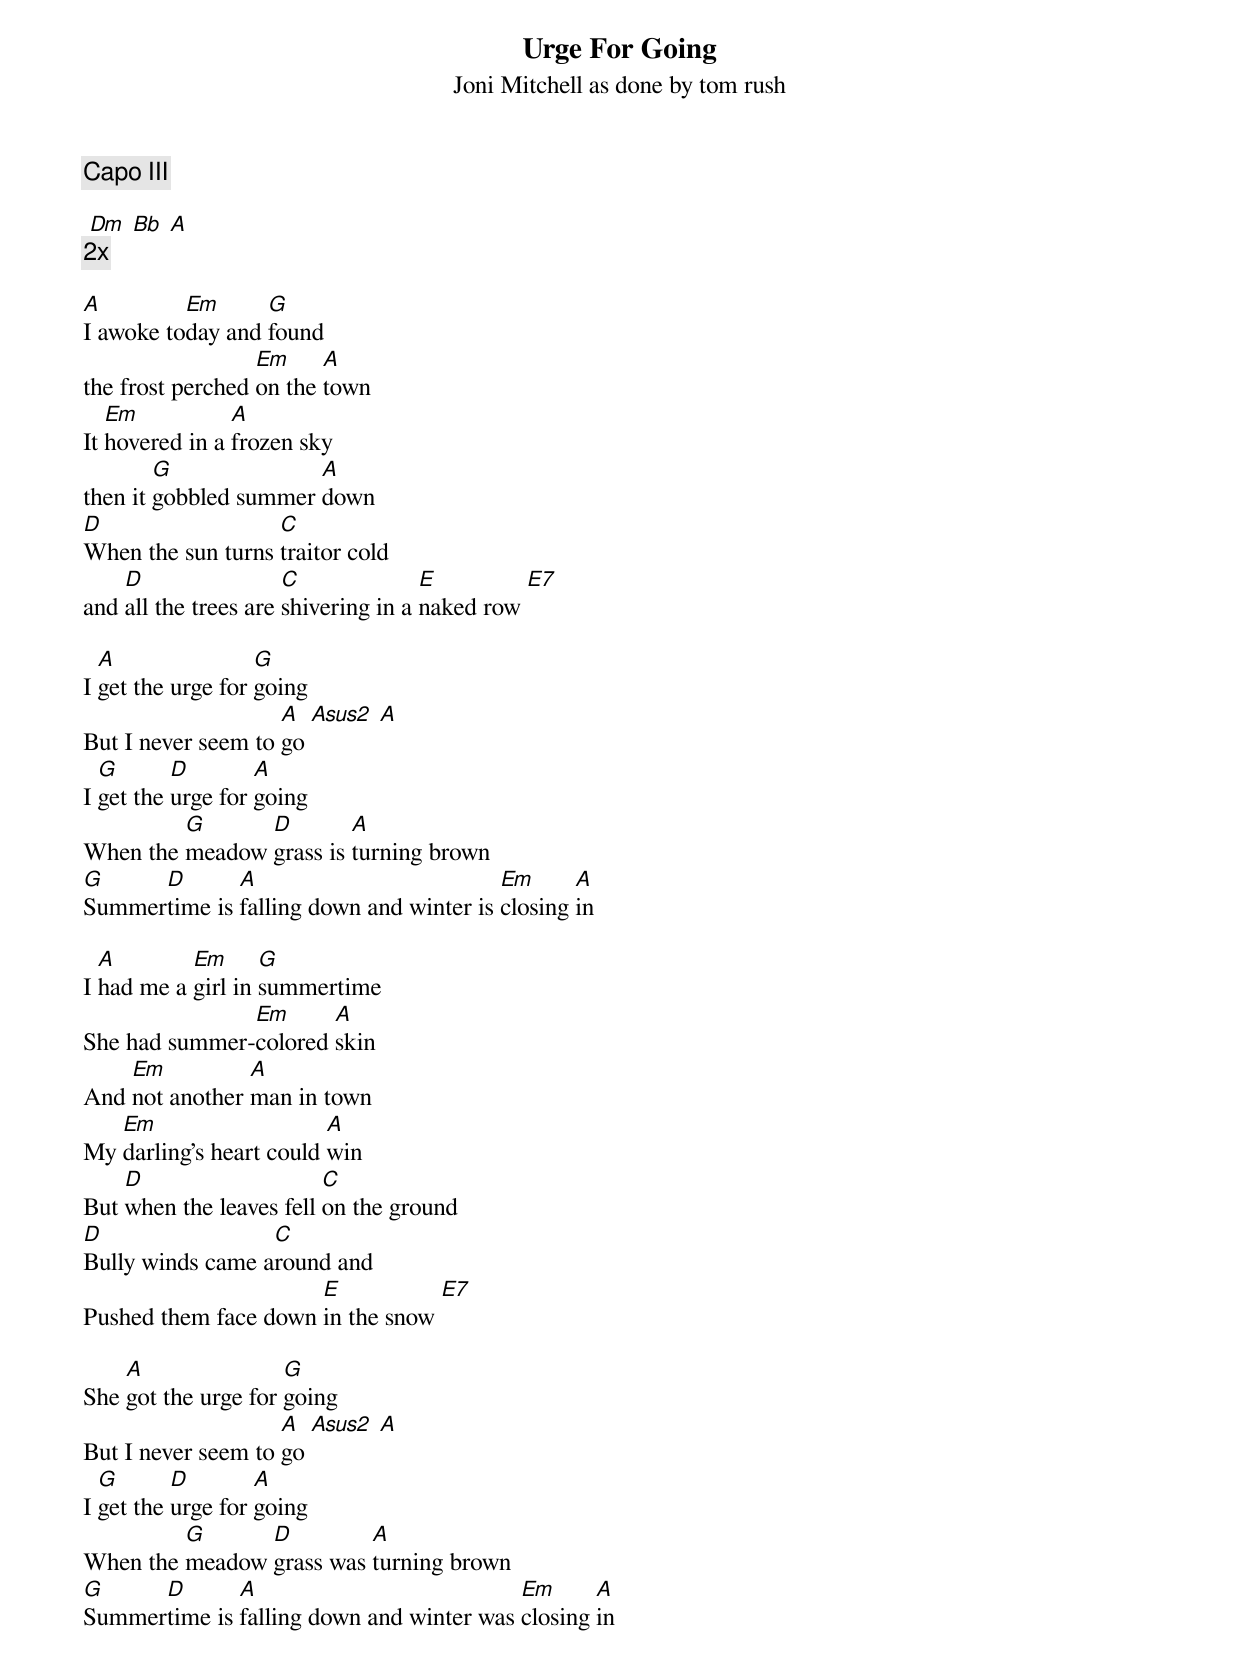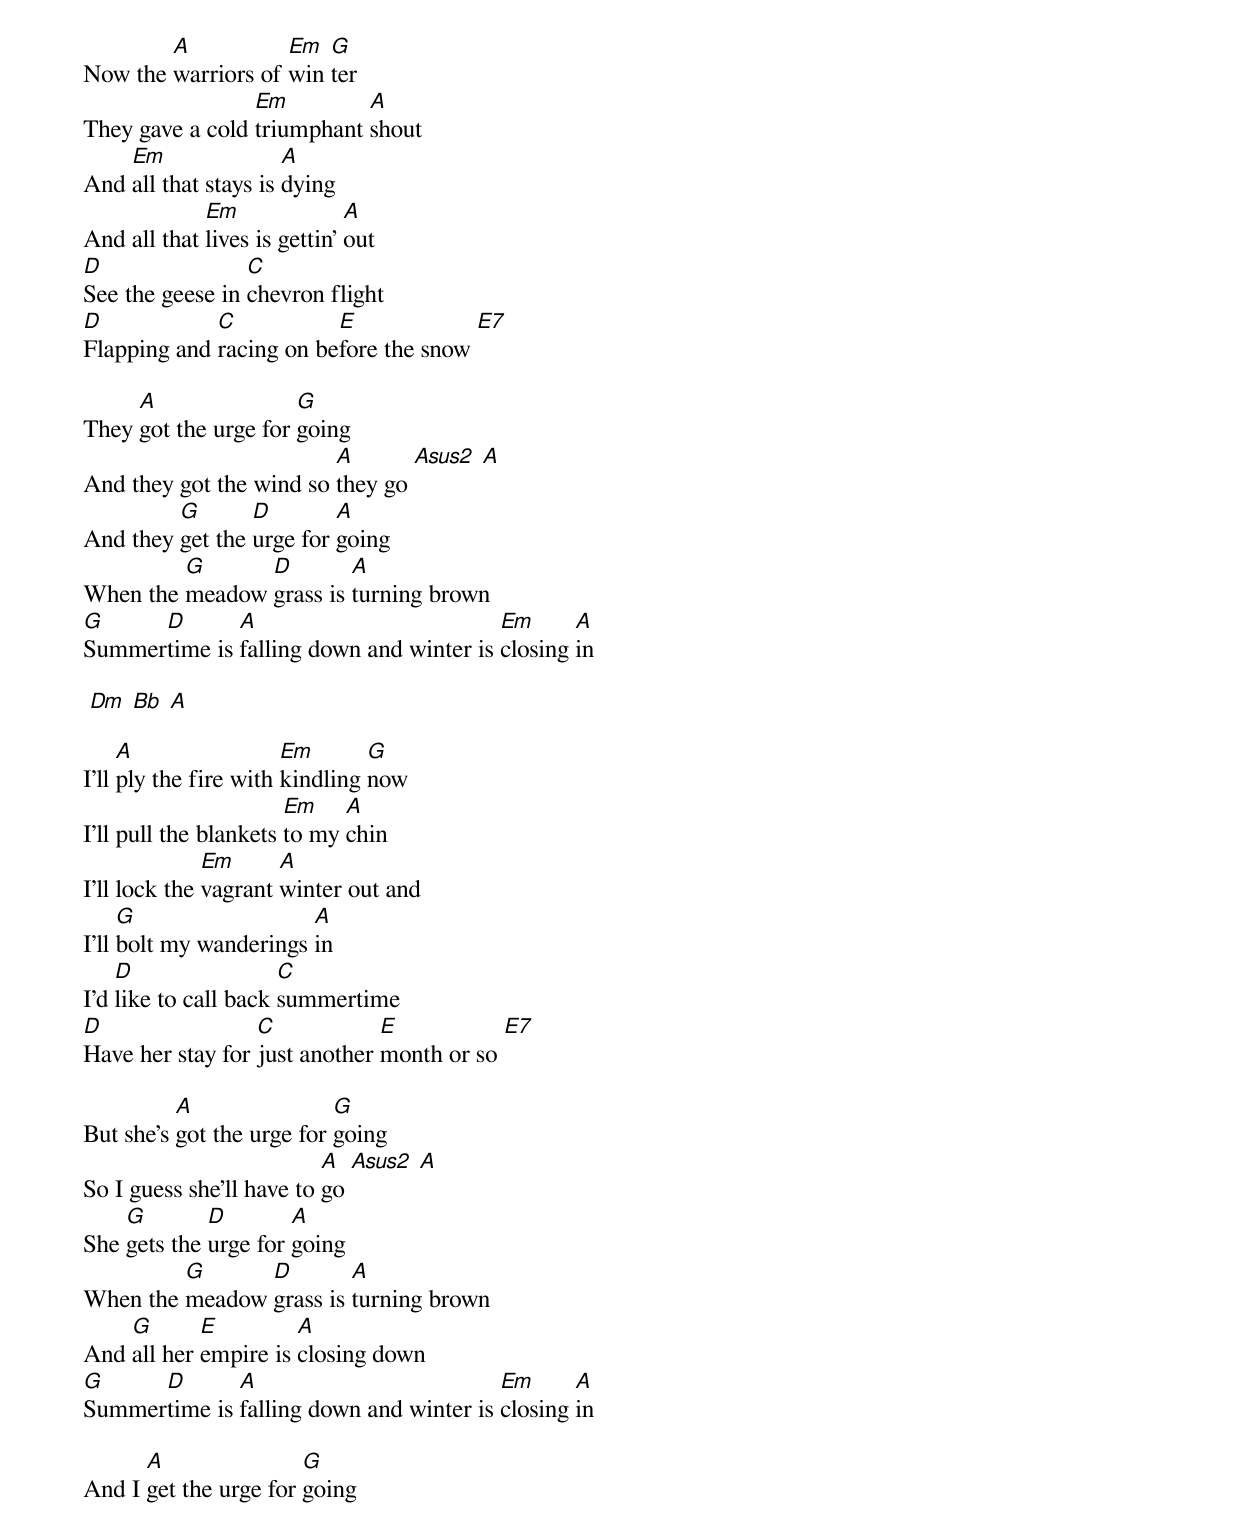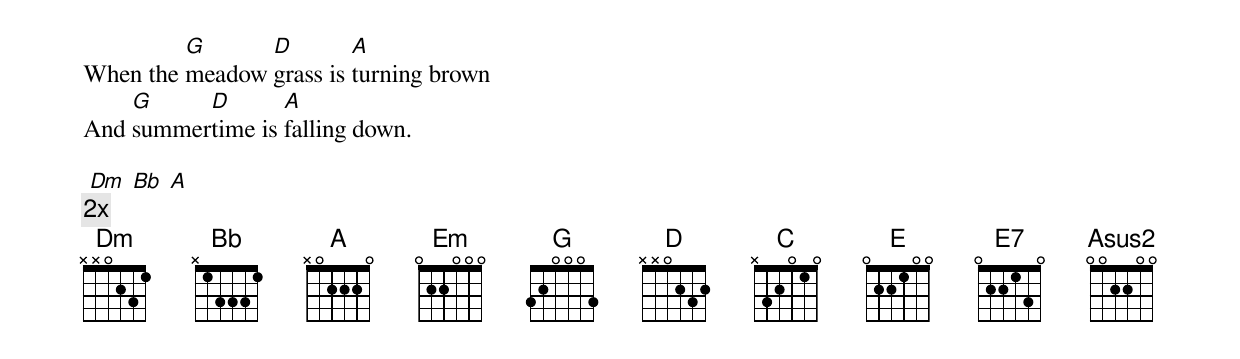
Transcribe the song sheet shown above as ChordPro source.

{title: Urge For Going}
{subtitle: Joni Mitchell as done by tom rush}

{c:Capo III}

 [Dm] [Bb] [A]
{c:2x}

[A]I awoke to[Em]day and [G]found
the frost perched [Em]on the [A]town
It [Em]hovered in a [A]frozen sky
then it [G]gobbled summer [A]down
[D]When the sun turns [C]traitor cold
and [D]all the trees are [C]shivering in a [E]naked row [E7]

I [A]get the urge for [G]going
But I never seem to [A]go [Asus2] [A]
I [G]get the [D]urge for [A]going
When the [G]meadow [D]grass is [A]turning brown
[G]Summer[D]time is [A]falling down and winter is [Em]closing [A]in

I [A]had me a [Em]girl in [G]summertime
She had summer-[Em]colored [A]skin
And [Em]not another [A]man in town
My [Em]darling's heart could [A]win
But [D]when the leaves fell [C]on the ground
[D]Bully winds came a[C]round and
Pushed them face down [E]in the snow [E7]

She [A]got the urge for [G]going
But I never seem to [A]go [Asus2] [A]
I [G]get the [D]urge for [A]going
When the [G]meadow [D]grass was [A]turning brown
[G]Summer[D]time is [A]falling down and winter was [Em]closing [A]in

Now the [A]warriors of [Em]win [G]ter
They gave a cold [Em]triumphant [A]shout
And [Em]all that stays is [A]dying
And all that [Em]lives is gettin' [A]out
[D]See the geese in [C]chevron flight
[D]Flapping and [C]racing on be[E]fore the snow [E7]

They [A]got the urge for [G]going
And they got the wind so [A]they go [Asus2] [A]
And they [G]get the [D]urge for [A]going
When the [G]meadow [D]grass is [A]turning brown
[G]Summer[D]time is [A]falling down and winter is [Em]closing [A]in

 [Dm] [Bb] [A]

I'll [A]ply the fire with [Em]kindling [G]now
I'll pull the blankets [Em]to my [A]chin
I'll lock the [Em]vagrant [A]winter out and
I'll [G]bolt my wanderings [A]in
I'd [D]like to call back [C]summertime
[D]Have her stay for [C]just another [E]month or so [E7]

But she’s [A]got the urge for [G]going
So I guess she’ll have to [A]go [Asus2] [A]
She [G]gets the [D]urge for [A]going
When the [G]meadow [D]grass is [A]turning brown
And [G]all her [E]empire is [A]closing down
[G]Summer[D]time is [A]falling down and winter is [Em]closing [A]in

And I [A]get the urge for [G]going
When the [G]meadow [D]grass is [A]turning brown
And [G]summer[D]time is [A]falling down.

 [Dm] [Bb] [A]
{c:2x}
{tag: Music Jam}
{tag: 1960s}
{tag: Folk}
